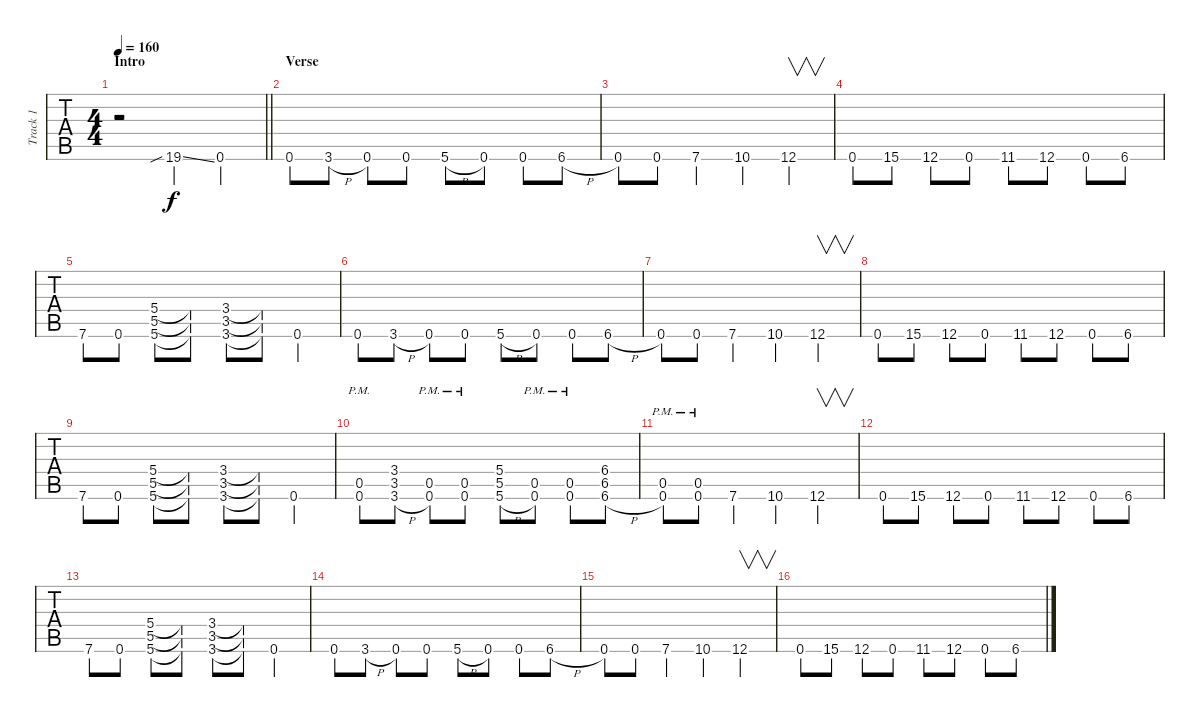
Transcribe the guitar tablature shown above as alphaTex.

\track ("Track 1" "Track 1") {instrument distortionguitar}
\staff {tabs}
\tuning (E4 B3 G3 D3 A2 D2) {hide}
\ts (4 4)
\section ("" "Intro")
\tempo 160
\clef g2
\barLineRight lightlight
\ks c
r.2{dy f instrument distortionguitar} 19.6{sib ss}.4 0.6.4 |
\section ("" "Verse")
0.6.8 3.6{h}.8 0.6.8 0.6.8 5.6{h}.8 0.6.8 0.6.8 6.6{h}.8 |
0.6.8 0.6.8 7.6.4 10.6.4 12.6.4{v} |
0.6.8 15.6.8 12.6.8 0.6.8 11.6.8 12.6.8 0.6.8 6.6.8 |
7.6.8 0.6.8 (5.4 5.5 5.6).8 (5.4{t} 5.5{t} 5.6{t}).8 (3.4 3.5 3.6).8 (3.4{t} 3.5{t} 3.6{t}).8 0.6.4 |
0.6.8 3.6{h}.8 0.6.8 0.6.8 5.6{h}.8 0.6.8 0.6.8 6.6{h}.8 |
0.6.8 0.6.8 7.6.4 10.6.4 12.6.4{v} |
0.6.8 15.6.8 12.6.8 0.6.8 11.6.8 12.6.8 0.6.8 6.6.8 |
7.6.8 0.6.8 (5.4 5.5 5.6).8 (5.4{t} 5.5{t} 5.6{t}).8 (3.4 3.5 3.6).8 (3.4{t} 3.5{t} 3.6{t}).8 0.6.4 |
(0.5{pm} 0.6{pm}).8 (3.4 3.5 3.6{h}).8 (0.5{pm} 0.6{pm}).8 (0.5{pm} 0.6{pm}).8 (5.4 5.5 5.6{h}).8 (0.5{pm} 0.6{pm}).8 (0.5{pm} 0.6{pm}).8 (6.4 6.5 6.6{h}).8 |
(0.5{pm} 0.6{pm}).8 (0.5{pm} 0.6{pm}).8 7.6.4 10.6.4 12.6.4{v} |
0.6.8 15.6.8 12.6.8 0.6.8 11.6.8 12.6.8 0.6.8 6.6.8 |
7.6.8 0.6.8 (5.4 5.5 5.6).8 (5.4{t} 5.5{t} 5.6{t}).8 (3.4 3.5 3.6).8 (3.4{t} 3.5{t} 3.6{t}).8 0.6.4 |
0.6.8 3.6{h}.8 0.6.8 0.6.8 5.6{h}.8 0.6.8 0.6.8 6.6{h}.8 |
0.6.8 0.6.8 7.6.4 10.6.4 12.6.4{v} |
0.6.8 15.6.8 12.6.8 0.6.8 11.6.8 12.6.8 0.6.8 6.6.8
